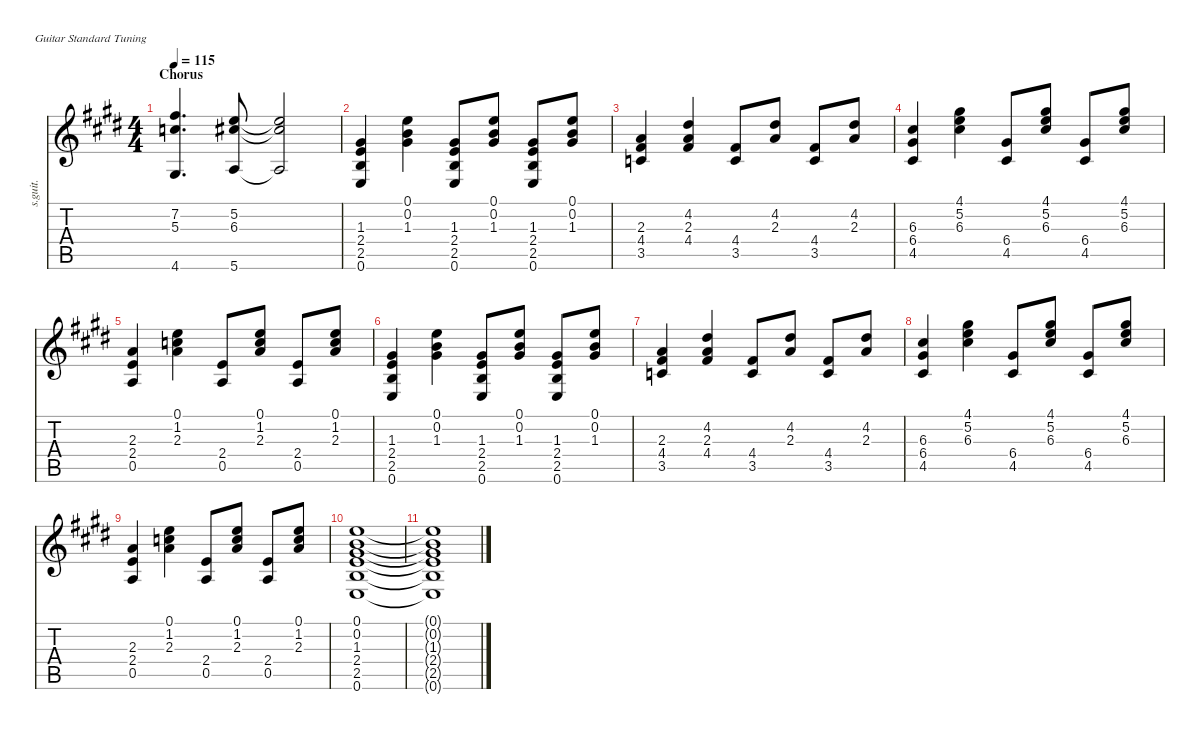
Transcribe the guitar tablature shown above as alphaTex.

\defaultSystemsLayout 4
\hideDynamics
\bracketExtendMode nobrackets
\track ("Steel Guitar" "s.guit.") {instrument acousticguitarsteel}
\staff {score tabs}
\tuning (E4 B3 G3 D3 A2 E2)
\ts (4 4)
\section ("" "Chorus")
\tempo 115
\clef g2
\ks e
(4.6{acc #} 5.3{acc forcenatural} 7.2{acc #}).4{d dy mf beam Up} (6.3{acc #} 5.6{acc forcenatural} 5.2{acc forcenatural}).8{beam Up} (6.3{t acc #} 5.6{t acc forcenatural} 5.2{t acc forcenatural}).2{beam Up} |
(0.6{acc forcenatural} 2.5{acc forcenatural} 2.4{acc forcenatural} 1.3{acc #}).4{beam Up} (1.3{acc #} 0.2{acc forcenatural} 0.1{acc forcenatural}).4{beam Down} (0.6{acc forcenatural} 2.5{acc forcenatural} 2.4{acc forcenatural} 1.3{acc #}).8{beam Up} (1.3{acc #} 0.2{acc forcenatural} 0.1{acc forcenatural}).8{beam Up} (0.6{acc forcenatural} 2.5{acc forcenatural} 2.4{acc forcenatural} 1.3{acc #}).8{beam Up} (1.3{acc #} 0.2{acc forcenatural} 0.1{acc forcenatural}).8{beam Up} |
(3.5{acc forcenatural} 4.4{acc #} 2.3{acc forcenatural}).4{beam Up} (2.3{acc forcenatural} 4.2{acc #} 4.4{acc #}).4{beam Up} (3.5{acc forcenatural} 4.4{acc #}).8{beam Up} (4.2{acc #} 2.3{acc forcenatural}).8{beam Up} (3.5{acc forcenatural} 4.4{acc #}).8{beam Up} (4.2{acc #} 2.3{acc forcenatural}).8{beam Up} |
(4.5{acc #} 6.4{acc #} 6.3{acc #}).4{beam Up} (4.1{acc #} 5.2{acc forcenatural} 6.3{acc #}).4{beam Down} (4.5{acc #} 6.4{acc #}).8{beam Up} (6.3{acc #} 5.2{acc forcenatural} 4.1{acc #}).8{beam Up} (6.4{acc #} 4.5{acc #}).8{beam Up} (4.1{acc #} 5.2{acc forcenatural} 6.3{acc #}).8{beam Up} |
(0.5{acc forcenatural} 2.4{acc forcenatural} 2.3{acc forcenatural}).4{beam Up} (1.2{acc forcenatural} 0.1{acc forcenatural} 2.3{acc forcenatural}).4{beam Down} (0.5{acc forcenatural} 2.4{acc forcenatural}).8{beam Up} (2.3{acc forcenatural} 1.2{acc forcenatural} 0.1{acc forcenatural}).8{beam Up} (2.4{acc forcenatural} 0.5{acc forcenatural}).8{beam Up} (2.3{acc forcenatural} 1.2{acc forcenatural} 0.1{acc forcenatural}).8{beam Up} |
(0.6{acc forcenatural} 2.5{acc forcenatural} 2.4{acc forcenatural} 1.3{acc #}).4{beam Up} (1.3{acc #} 0.2{acc forcenatural} 0.1{acc forcenatural}).4{beam Down} (0.6{acc forcenatural} 2.5{acc forcenatural} 2.4{acc forcenatural} 1.3{acc #}).8{beam Up} (1.3{acc #} 0.2{acc forcenatural} 0.1{acc forcenatural}).8{beam Up} (0.6{acc forcenatural} 2.5{acc forcenatural} 2.4{acc forcenatural} 1.3{acc #}).8{beam Up} (1.3{acc #} 0.2{acc forcenatural} 0.1{acc forcenatural}).8{beam Up} |
(3.5{acc forcenatural} 4.4{acc #} 2.3{acc forcenatural}).4{beam Up} (2.3{acc forcenatural} 4.2{acc #} 4.4{acc #}).4{beam Up} (3.5{acc forcenatural} 4.4{acc #}).8{beam Up} (4.2{acc #} 2.3{acc forcenatural}).8{beam Up} (3.5{acc forcenatural} 4.4{acc #}).8{beam Up} (4.2{acc #} 2.3{acc forcenatural}).8{beam Up} |
(4.5{acc #} 6.4{acc #} 6.3{acc #}).4{beam Up} (4.1{acc #} 5.2{acc forcenatural} 6.3{acc #}).4{beam Down} (4.5{acc #} 6.4{acc #}).8{beam Up} (6.3{acc #} 5.2{acc forcenatural} 4.1{acc #}).8{beam Up} (6.4{acc #} 4.5{acc #}).8{beam Up} (4.1{acc #} 5.2{acc forcenatural} 6.3{acc #}).8{beam Up} |
(0.5{acc forcenatural} 2.4{acc forcenatural} 2.3{acc forcenatural}).4{beam Up} (1.2{acc forcenatural} 0.1{acc forcenatural} 2.3{acc forcenatural}).4{beam Down} (0.5{acc forcenatural} 2.4{acc forcenatural}).8{beam Up} (2.3{acc forcenatural} 1.2{acc forcenatural} 0.1{acc forcenatural}).8{beam Up} (2.4{acc forcenatural} 0.5{acc forcenatural}).8{beam Up} (2.3{acc forcenatural} 1.2{acc forcenatural} 0.1{acc forcenatural}).8{beam Up} |
(0.6{acc forcenatural} 2.5{acc forcenatural} 2.4{acc forcenatural} 1.3{acc #} 0.2{acc forcenatural} 0.1{acc forcenatural}).1{beam Up} |
(0.1{t acc forcenatural} 0.2{t acc forcenatural} 1.3{t acc #} 2.4{t acc forcenatural} 2.5{t acc forcenatural} 0.6{t acc forcenatural}).1{beam Up}
